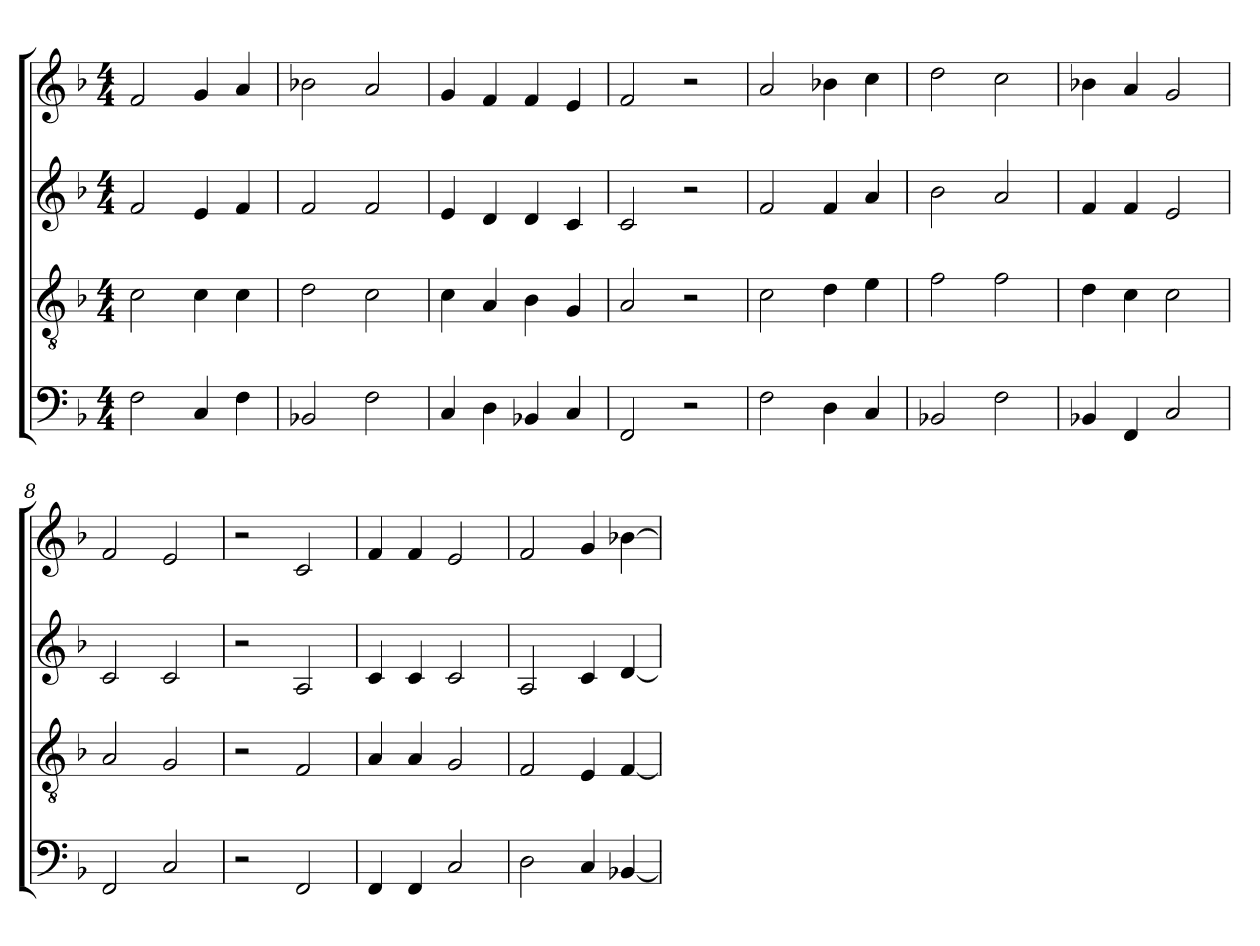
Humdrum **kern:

**kern	**kern	**kern	**kern
*part4	*part3	*part2	*part1
*staff4	*staff3	*staff2	*staff1
*clefF4	*clefGv2	*clefG2	*clefG2
*k[b-]	*k[b-]	*k[b-]	*k[b-]
*M4/4	*M4/4	*M4/4	*M4/4
=1	=1	=1	=1
2F	2c	2f	2f
4C	4c	4e	4g
4F	4c	4f	4a
=2	=2	=2	=2
2BB-X	2d	2f	2b-X
2F	2c	2f	2a
=3	=3	=3	=3
4C	4c	4e	4g
4D	4A	4d	4f
4BB-X	4B-	4d	4f
4C	4G	4c	4e
=4	=4	=4	=4
2FF	2A	2c	2f
2r	2r	2r	2r
=5	=5	=5	=5
2F	2c	2f	2a
4D	4d	4f	4b-X
4C	4e	4a	4cc
=6	=6	=6	=6
2BB-X	2f	2b-	2dd
2F	2f	2a	2cc
=7	=7	=7	=7
4BB-X	4d	4f	4b-X
4FF	4c	4f	4a
2C	2c	2e	2g
=8	=8	=8	=8
2FF	2A	2c	2f
2C	2G	2c	2e
=9	=9	=9	=9
2r	2r	2r	2r
2FF	2F	2A	2c
!!LO:LB:g=z
=10	=10	=10	=10
4FF	4A	4c	4f
4FF	4A	4c	4f
2C	2G	2c	2e
=11	=11	=11	=11
2D	2F	2A	2f
4C	4E	4c	4g
[4BB-X	[4F	[4d	[4b-X
=	=	=	=
*-	*-	*-	*-
